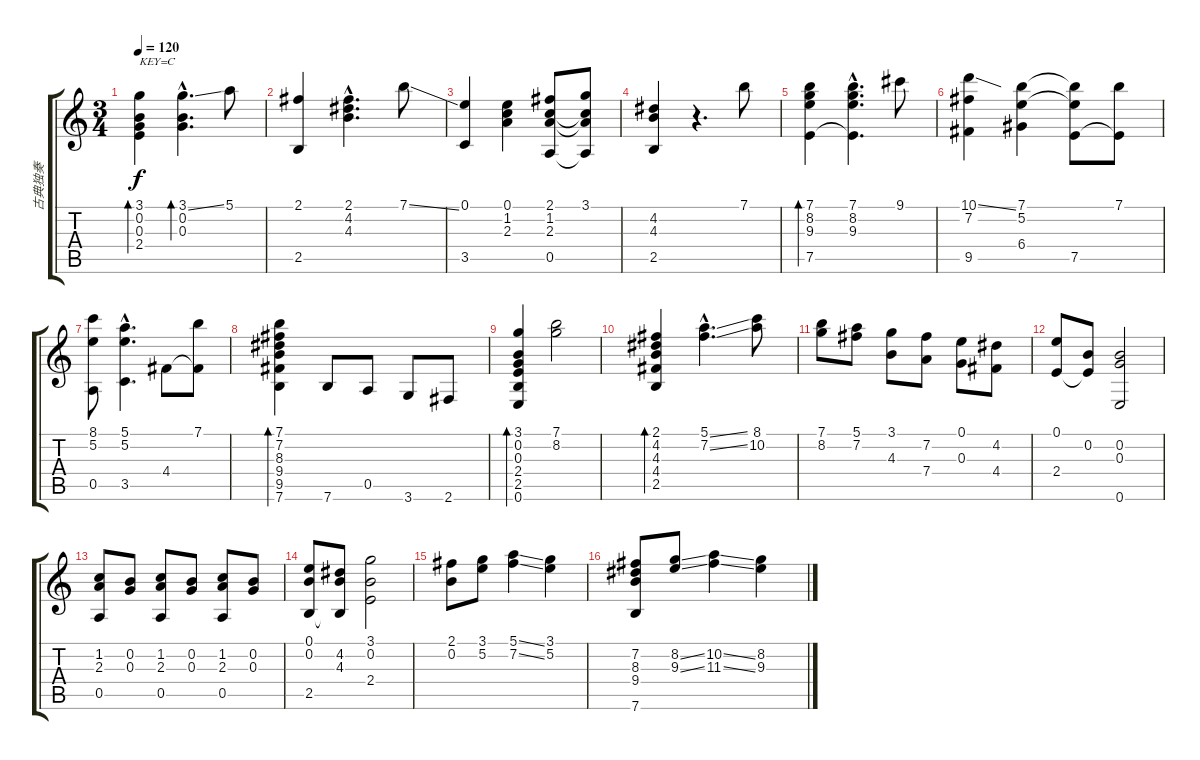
\track ("古典独奏" "古典独奏") {instrument acousticguitarnylon}
\staff {score tabs}
\tuning (E4 B3 G3 D3 A2 E2) {hide}
\ts (3 4)
\tempo 120
\clef g2
\ks c
(3.1 0.2 0.3 2.4).4{bd 120 txt "KEY=C" dy f} (3.1{ss hac} 0.2{hac} 0.3{hac}).4{d bd 120} 5.1.8 |
(2.1 2.5).4 (2.1{hac} 4.2{hac} 4.3{hac}).4{d} 7.1{ss}.8 |
(0.1 3.5).4 (0.1 1.2 2.3).4 (2.1 1.2 2.3 0.5).8 (3.1 1.2{t} 2.3{t} 0.5{t}).8 |
(4.2 4.3 2.5).4 r.4{d} 7.1.8 |
(7.1 8.2 9.3 7.5).4{bd 120} (7.1{hac} 8.2{hac} 9.3{hac} 7.5{hac t}).4{d} 9.1.8 |
(10.1{ss} 7.2 9.5).4 (7.1 5.2 6.4).4 (7.1{t} 5.2{t} 7.5).8 (7.1 7.5{t}).8 |
(8.1 5.2 0.5).8 (5.1{hac} 5.2{hac} 3.5{hac}).4{d} 4.4.8 (7.1 4.4{t}).8 |
(7.1 7.2 8.3 9.4 9.5 7.6).4{bd 120} 7.6.8 0.5.8 3.6.8 2.6.8 |
(3.1 0.2 0.3 2.4 2.5 0.6).4{bd 120} (7.1 8.2).2 |
(2.1 4.2 4.3 4.4 2.5).4{bd 120} (5.1{ss hac} 7.2{ss hac}).4{d} (8.1 10.2).8 |
(7.1 8.2).8 (5.1 7.2).8 (3.1 4.3).8 (7.2 7.4).8 (0.1 0.3).8 (4.2 4.4).8 |
(0.1 2.4).8 (0.2 2.4{t}).8 (0.2 0.3 0.6).2 |
(1.2 2.3 0.5).8 (0.2 0.3).8 (1.2 2.3 0.5).8 (0.2 0.3).8 (1.2 2.3 0.5).8 (0.2 0.3).8 |
(0.1 0.2 2.5).8 (4.2 4.3 2.5{t}).8 (3.1 0.2 2.4).2 |
(2.1 0.2).8 (3.1 5.2).8 (5.1{ss} 7.2{ss}).4 (3.1 5.2).4 |
(7.2 8.3 9.4 7.6).8 (8.2{ss} 9.3{ss}).8 (10.2{ss} 11.3{ss}).4 (8.2 9.3).4
